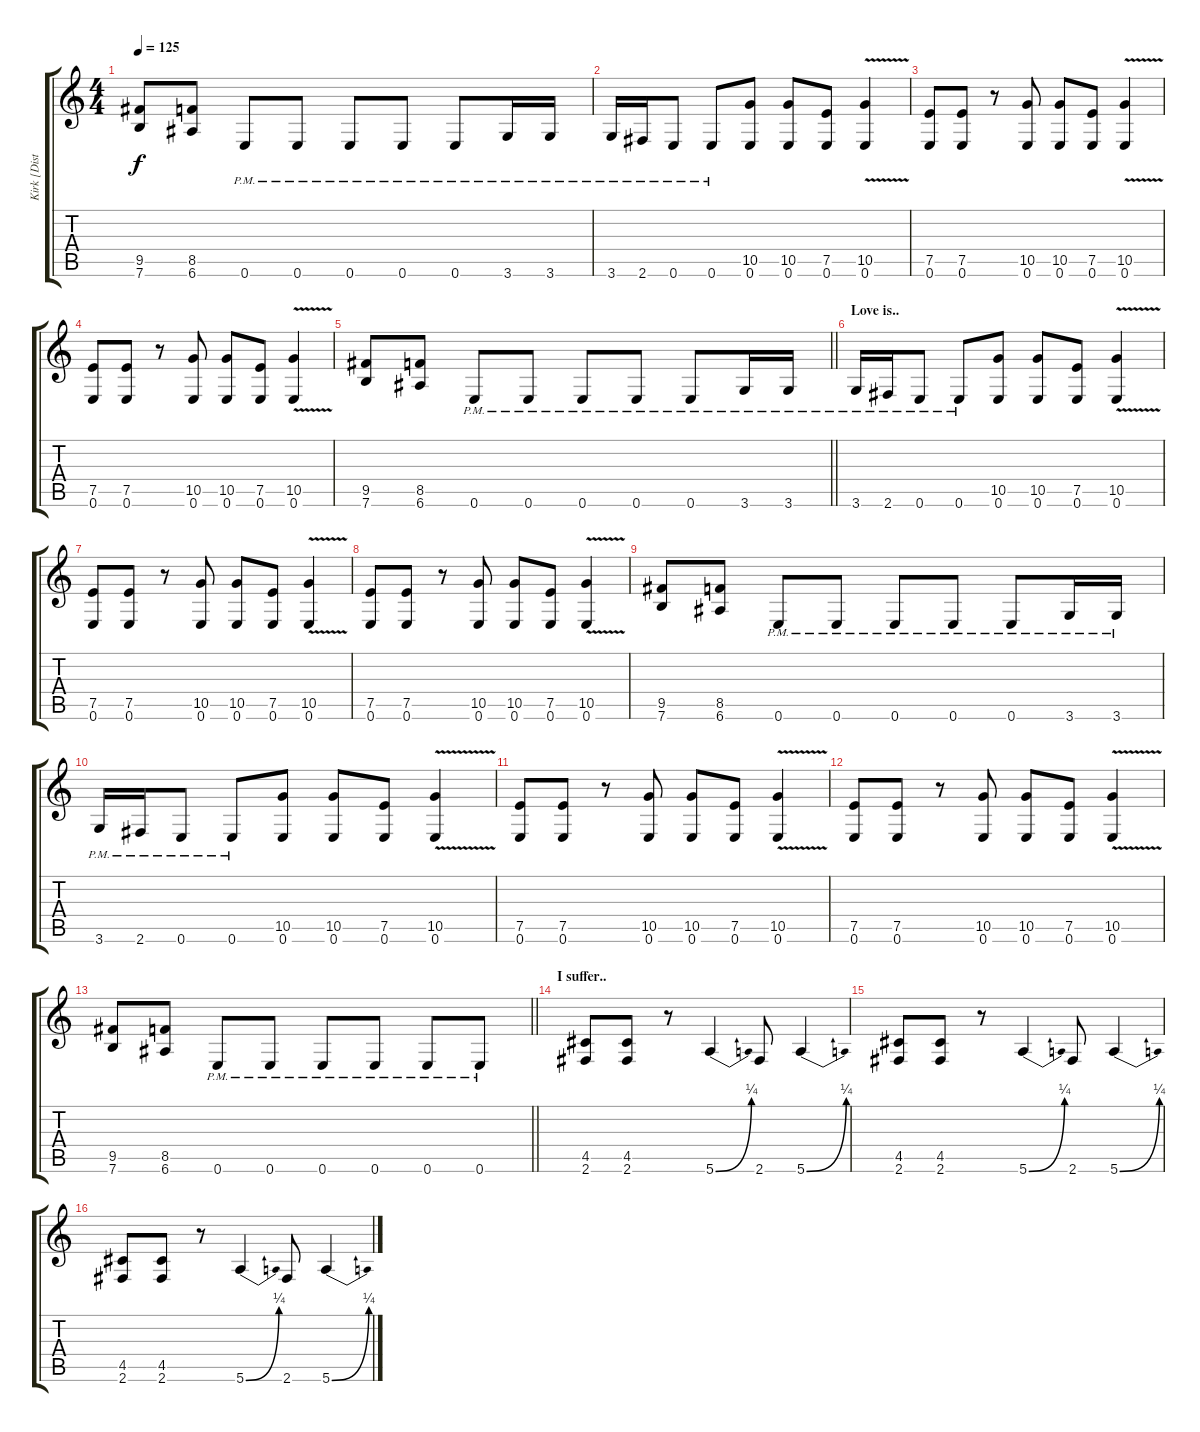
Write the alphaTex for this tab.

\track ("Kirk [Distortion]" "Kirk [Dist") {instrument distortionguitar}
\staff {score tabs}
\tuning (E4 B3 G3 D3 A2 E2) {hide}
\ts (4 4)
\tempo 125
\clef g2
\ks c
(9.5 7.6).8{dy f} (8.5 6.6).8 0.6{pm}.8 0.6{pm}.8 0.6{pm}.8 0.6{pm}.8 0.6{pm}.8 3.6{pm}.16 3.6{pm}.16 |
3.6{pm}.16 2.6{pm}.16 0.6{pm}.8 0.6{pm}.8 (10.5 0.6).8 (10.5 0.6).8 (7.5 0.6).8 (10.5{v} 0.6).4 |
(7.5 0.6).8 (7.5 0.6).8 r.8 (10.5 0.6).8 (10.5 0.6).8 (7.5 0.6).8 (10.5{v} 0.6).4 |
(7.5 0.6).8 (7.5 0.6).8 r.8 (10.5 0.6).8 (10.5 0.6).8 (7.5 0.6).8 (10.5{v} 0.6).4 |
\barLineRight lightlight
(9.5 7.6).8 (8.5 6.6).8 0.6{pm}.8 0.6{pm}.8 0.6{pm}.8 0.6{pm}.8 0.6{pm}.8 3.6{pm}.16 3.6{pm}.16 |
\section ("" "Love is..")
3.6{pm}.16 2.6{pm}.16 0.6{pm}.8 0.6{pm}.8 (10.5 0.6).8 (10.5 0.6).8 (7.5 0.6).8 (10.5{v} 0.6).4 |
(7.5 0.6).8 (7.5 0.6).8 r.8 (10.5 0.6).8 (10.5 0.6).8 (7.5 0.6).8 (10.5{v} 0.6).4 |
(7.5 0.6).8 (7.5 0.6).8 r.8 (10.5 0.6).8 (10.5 0.6).8 (7.5 0.6).8 (10.5{v} 0.6).4 |
(9.5 7.6).8 (8.5 6.6).8 0.6{pm}.8 0.6{pm}.8 0.6{pm}.8 0.6{pm}.8 0.6{pm}.8 3.6{pm}.16 3.6{pm}.16 |
3.6{pm}.16 2.6{pm}.16 0.6{pm}.8 0.6{pm}.8 (10.5 0.6).8 (10.5 0.6).8 (7.5 0.6).8 (10.5{v} 0.6).4 |
(7.5 0.6).8 (7.5 0.6).8 r.8 (10.5 0.6).8 (10.5 0.6).8 (7.5 0.6).8 (10.5{v} 0.6).4 |
(7.5 0.6).8 (7.5 0.6).8 r.8 (10.5 0.6).8 (10.5 0.6).8 (7.5 0.6).8 (10.5{v} 0.6).4 |
\barLineRight lightlight
(9.5 7.6).8 (8.5 6.6).8 0.6{pm}.8 0.6{pm}.8 0.6{pm}.8 0.6{pm}.8 0.6{pm}.8 0.6{pm}.8 |
\section ("" "I suffer..")
(4.5 2.6).8 (4.5 2.6).8 r.8 5.6{be (bend 0 0 60 1)}.4 2.6.8 5.6{be (bend 0 0 60 1)}.4 |
(4.5 2.6).8 (4.5 2.6).8 r.8 5.6{be (bend 0 0 60 1)}.4 2.6.8 5.6{be (bend 0 0 60 1)}.4 |
(4.5 2.6).8 (4.5 2.6).8 r.8 5.6{be (bend 0 0 60 1)}.4 2.6.8 5.6{be (bend 0 0 60 1)}.4
